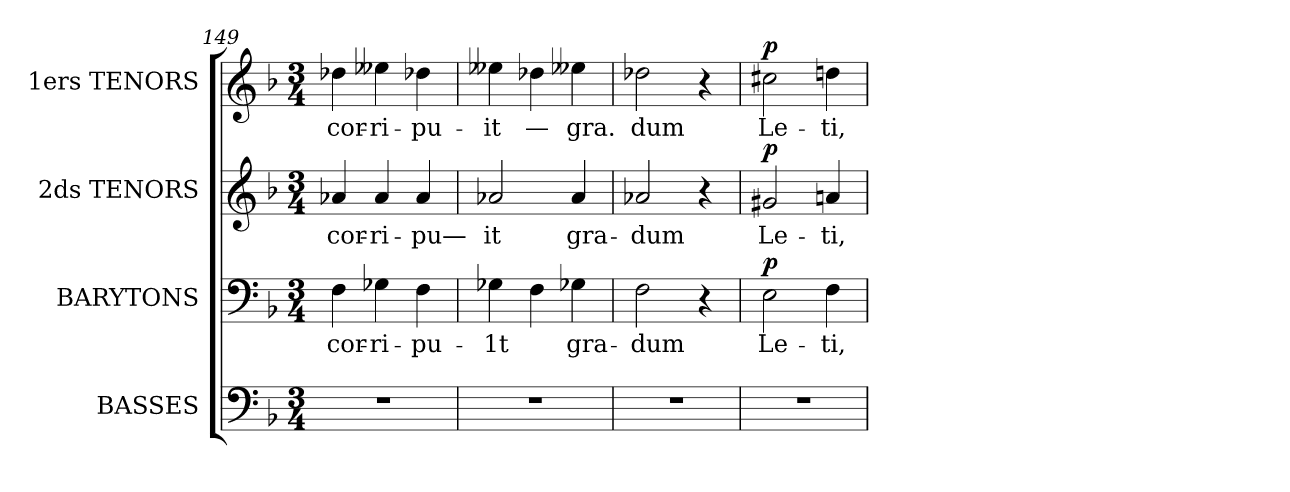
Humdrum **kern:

**kern	**kern	**text	**dynam	**kern	**text	**dynam	**kern	**text	**dynam
*part4	*part3	*part3	*part3	*part2	*part2	*part2	*part1	*part1	*part1
*staff4	*staff3	*staff3	*staff3	*staff2	*staff2	*staff2	*staff1	*staff1	*staff1
*I"BASSES	*I"BARYTONS	*	*	*I"2ds TENORS	*	*	*I"1ers TENORS	*	*
*I'BAS.	*I'BAR.	*	*	*	*	*	*	*	*
*clefF4	*clefF4	*	*	*clefG2	*	*	*clefG2	*	*
*k[b-]	*k[b-]	*	*	*k[b-]	*	*	*k[b-]	*	*
*M3/4	*M3/4	*	*	*M3/4	*	*	*M3/4	*	*
=149	=149	=149	=149	=149	=149	=149	=149	=149	=149
2.r	4Fi\	cor-	.	4a-Xi/	cor-	.	4dd-Xi\	cor-	.
.	4G-Xi\	ri-	.	4a-i/	ri-	.	4ee--Xi\	ri-	.
.	4Fi\	pu-	.	4a-i/	pu—	.	4dd-Xi\	pu-	.
=150	=150	=150	=150	=150	=150	=150	=150	=150	=150
2.r	4G-Xi\	1t	.	2a-Xi/	it	.	4ee--Xi\	it	.
.	4Fi\	.	.	.	.	.	4dd-Xi\	—	.
.	4G-Xi\	gra-	.	4a-i/	gra-	.	4ee--Xi\	gra.	.
=151	=151	=151	=151	=151	=151	=151	=151	=151	=151
2.r	2Fi\	dum	.	2a-Xi/	dum	.	2dd-Xi\	dum	.
.	4r	.	.	4r	.	.	4r	.	.
!!LO:PB:g=z
=152	=152	=152	=152	=152	=152	=152	=152	=152	=152
!	!	!	!LO:DY:a	!	!	!LO:DY:a	!	!	!LO:DY:a
2.r	2Ei\	Le-	p	2g#Xi/	Le-	p	2cc#Xi\	Le-	p
.	4Fi\	ti,	.	4ani/	ti,	.	4ddni\	ti,	.
=	=	=	=	=	=	=	=	=	=
*-	*-	*-	*-	*-	*-	*-	*-	*-	*-
